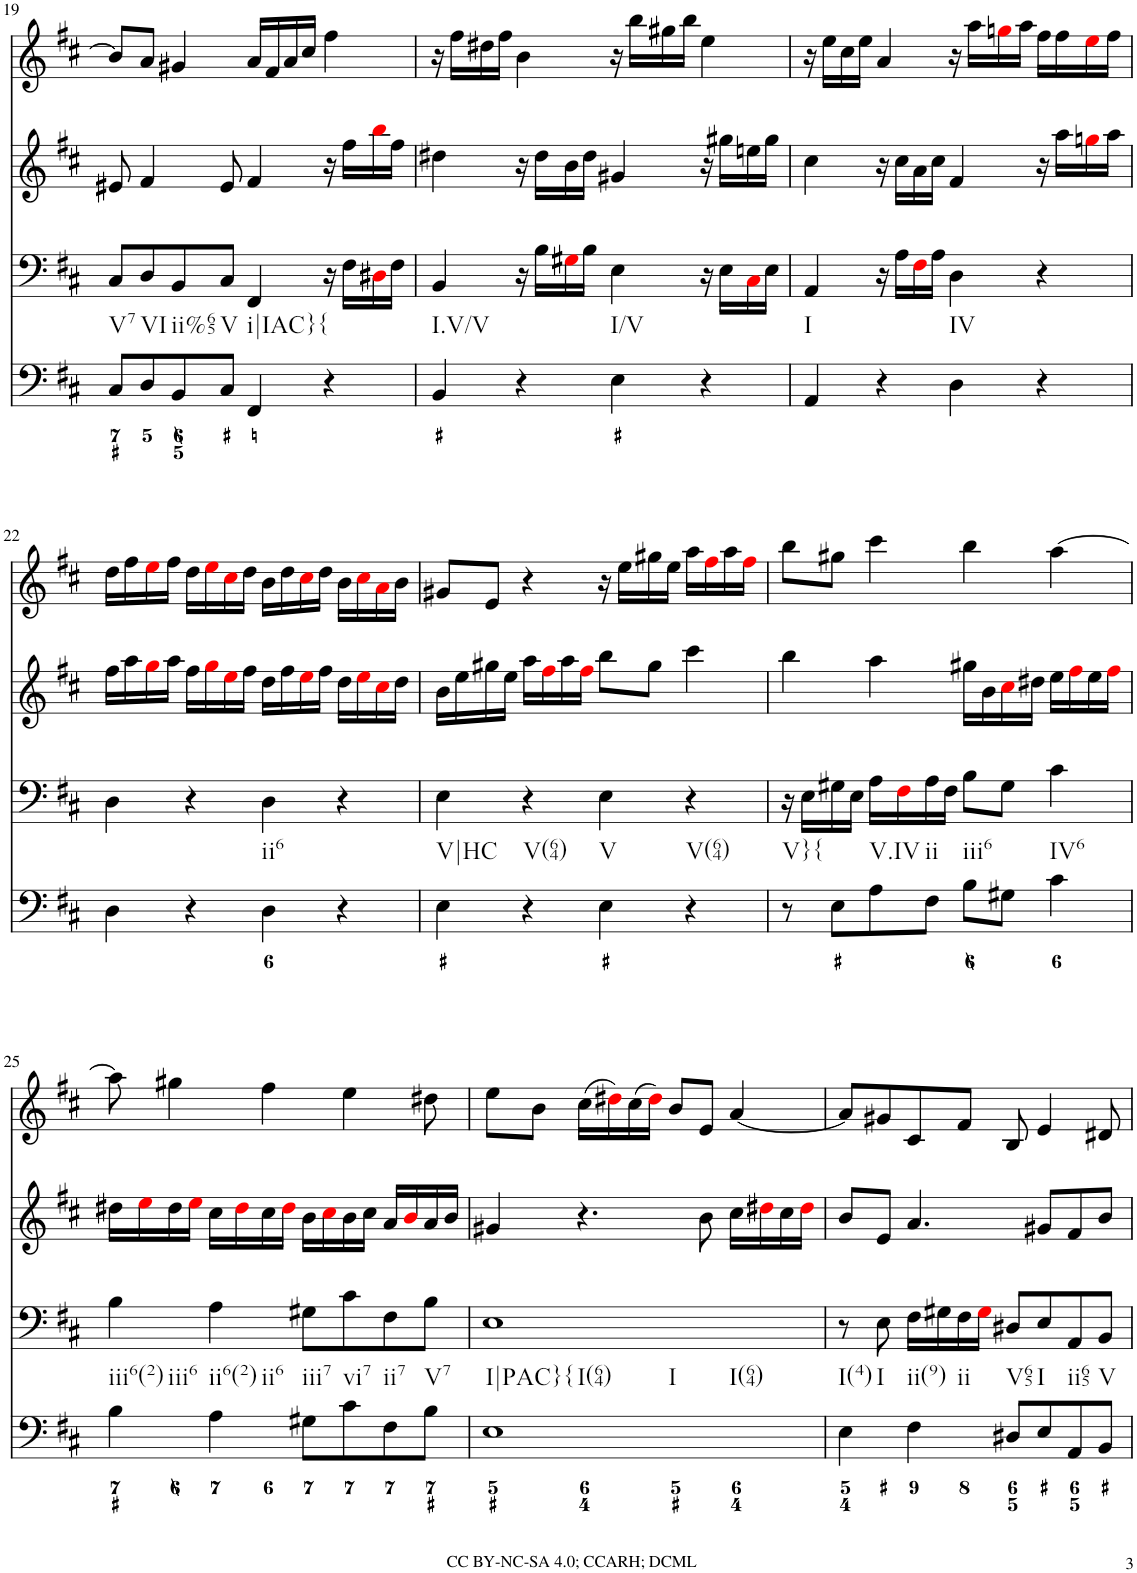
**kern	**kern	**kern	**kern
*part4	*part3	*part2	*part1
*staff4	*staff3	*staff2	*staff1
*I"Piano	*I"Piano	*I"Piano	*I"Piano
*I'Pno	*I'Pno	*I'Pno	*I'Pno
!!LO:PB:g=z
*clefF4	*clefF4	*clefG2	*clefG2
*k[f#c#]	*k[f#c#]	*k[f#c#]	*k[f#c#]
*D:	*D:	*D:	*D:
*M4/4	*M4/4	*M4/4	*M4/4
=19	=19	=19	=19
!	!LO:TX:b:t=V7	!	!
8C#/L	8C#/L	8e#X/	8b/L]
!	!LO:TX:b:t=VI	!	!
8D/	8D/	4f#/	8a/J
!	!LO:TX:b:t=ii%65	!	!
8BB/	8BB/	.	4g#X/
!	!LO:TX:b:t=V	!	!
8C#/J	8C#/J	8e#/	.
!	!LO:TX:b:t=i|IAC}{	!	!
4FF#/	4FF#/	4f#/	16a/LL
.	.	.	16f#/
.	.	.	16a/
.	.	.	16cc#/JJ
4r	16r	16r	4ff#\
.	16F#\LL	16ff#\LL	.
.	16D#Xi\	16bbi\	.
.	16F#\JJ	16ff#\JJ	.
=20	=20	=20	=20
!	!LO:TX:b:t=I.V/V	!	!
4BB/	4BB/	4dd#X\	16r
.	.	.	16ff#\LL
.	.	.	16dd#X\
.	.	.	16ff#\JJ
4r	16r	16r	4b\
.	16B\LL	16dd#\LL	.
.	16G#Xi\	16b\	.
.	16B\JJ	16dd#\JJ	.
!	!LO:TX:b:t=I/V	!	!
4E\	4E\	4g#X/	16r
.	.	.	16bb\LL
.	.	.	16gg#X\
.	.	.	16bb\JJ
4r	16r	16r	4ee\
.	16E\LL	16gg#X\LL	.
.	16C#i\	16een\	.
.	16E\JJ	16gg#\JJ	.
=21	=21	=21	=21
!	!LO:TX:b:t=I	!	!
4AA/	4AA/	4cc#\	16r
.	.	.	16ee\LL
.	.	.	16cc#\
.	.	.	16ee\JJ
4r	16r	16r	4a/
.	16A\LL	16cc#\LL	.
.	16F#i\	16a\	.
.	16A\JJ	16cc#\JJ	.
!	!LO:TX:b:t=IV	!	!
4D\	4D\	4f#/	16r
.	.	.	16aa\LL
.	.	.	16ggni\
.	.	.	16aa\JJ
4r	4r	16r	16ff#\LL
.	.	16aa\LL	16ff#\
.	.	16ggni\	16eei\
.	.	16aa\JJ	16ff#\JJ
!!LO:LB:g=z
=22	=22	=22	=22
4D\	4D\	16ff#\LL	16dd\LL
.	.	16aa\	16ff#\
.	.	16ggi\	16eei\
.	.	16aa\JJ	16ff#\JJ
4r	4r	16ff#\LL	16dd\LL
.	.	16ggi\	16eei\
.	.	16eei\	16cc#i\
.	.	16ff#\JJ	16dd\JJ
!	!LO:TX:b:t=ii6	!	!
4D\	4D\	16dd\LL	16b\LL
.	.	16ff#\	16dd\
.	.	16eei\	16cc#i\
.	.	16ff#\JJ	16dd\JJ
4r	4r	16dd\LL	16b\LL
.	.	16eei\	16cc#i\
.	.	16cc#i\	16ai\
.	.	16dd\JJ	16b\JJ
=23	=23	=23	=23
!	!LO:TX:b:t=V|HC	!	!
4E\	4E\	16b\LL	8g#X/L
.	.	16ee\	.
.	.	16gg#X\	8e/J
.	.	16ee\JJ	.
!	!LO:TX:b:t=V(64)	!	!
4r	4r	16aa\LL	4r
.	.	16ff#i\	.
.	.	16aa\	.
.	.	16ff#i\JJ	.
!	!LO:TX:b:t=V	!	!
4E\	4E\	8bb\L	16r
.	.	.	16ee\LL
.	.	8gg#\J	16gg#X\
.	.	.	16ee\JJ
!	!LO:TX:b:t=V(64)	!	!
4r	4r	4ccc#\	16aa\LL
.	.	.	16ff#i\
.	.	.	16aa\
.	.	.	16ff#i\JJ
=24	=24	=24	=24
!	!LO:TX:b:t=V}{	!	!
8r	16r	4bb\	8bb\L
.	16E\LL	.	.
8E\L	16G#X\	.	8gg#X\J
.	16E\JJ	.	.
!	!LO:TX:b:t=V.IV	!	!
8A\	16A\LL	4aa\	4ccc#\
.	16F#i\	.	.
!	!LO:TX:b:t=ii	!	!
8F#\J	16A\	.	.
.	16F#\JJ	.	.
!	!LO:TX:b:t=iii6	!	!
8B\L	8B\L	16gg#X\LL	4bb\
.	.	16b\	.
8G#X\J	8G#\J	16cc#i\	.
.	.	16dd#X\JJ	.
!	!LO:TX:b:t=IV6	!	!
4c#\	4c#\	16ee\LL	[4aa\
.	.	16ff#i\	.
.	.	16ee\	.
.	.	16ff#i\JJ	.
!!LO:LB:g=z
=25	=25	=25	=25
!	!LO:TX:b:t=iii6(2)	!	!
!	!LO:TX:b:t=iii6	!	!
4B\	4B\	16dd#X\LL	8aa\]
.	.	16eei\	.
.	.	16dd#\	4gg#X\
.	.	16eei\JJ	.
!	!LO:TX:b:t=ii6(2)	!	!
!	!LO:TX:b:t=ii6	!	!
4A\	4A\	16cc#\LL	.
.	.	16dd#i\	.
.	.	16cc#\	4ff#\
.	.	16dd#i\JJ	.
!	!LO:TX:b:t=iii7	!	!
8G#X\L	8G#X\L	16b\LL	.
.	.	16cc#i\	.
!	!LO:TX:b:t=vi7	!	!
8c#\	8c#\	16b\	4ee\
.	.	16cc#\JJ	.
!	!LO:TX:b:t=ii7	!	!
8F#\	8F#\	16a/LL	.
.	.	16bi/	.
!	!LO:TX:b:t=V7	!	!
8B\J	8B\J	16a/	8dd#X\
.	.	16b/JJ	.
=26	=26	=26	=26
!	!LO:TX:b:t=I|PAC}{	!	!
!	!LO:TX:b:t=I(64)	!	!
!	!LO:TX:b:t=I	!	!
!	!LO:TX:b:t=I(64)	!	!
1E	1E	4g#X/	8ee\L
.	.	.	8b\J
.	.	4.r	(16cc#\LL
.	.	.	16dd#Xi\)
.	.	.	(16cc#\
.	.	.	16dd#i\JJ)
.	.	.	8b/L
.	.	8b\	8e/J
.	.	16cc#\LL	[4a/
.	.	16dd#Xi\	.
.	.	16cc#\	.
.	.	16dd#i\JJ	.
=27	=27	=27	=27
!	!LO:TX:b:t=I(4)	!	!
4E\	8r	8b/L	8a/L]
!	!LO:TX:b:t=I	!	!
.	8E\	8e/J	8g#X/
!	!LO:TX:b:t=ii(9)	!	!
4F#\	16F#\LL	4.a/	8c#/
.	16G#X\	.	.
!	!LO:TX:b:t=ii	!	!
.	16F#\	.	8f#/J
.	16G#i\JJ	.	.
!	!LO:TX:b:t=V65	!	!
8D#X/L	8D#X/L	.	8B/
!	!LO:TX:b:t=I	!	!
8E/	8E/	8g#X/L	4e/
!	!LO:TX:b:t=ii65	!	!
8AA/	8AA/	8f#/	.
!	!LO:TX:b:t=V	!	!
8BB/J	8BB/J	8b/J	8d#X/
=	=	=	=
*-	*-	*-	*-
